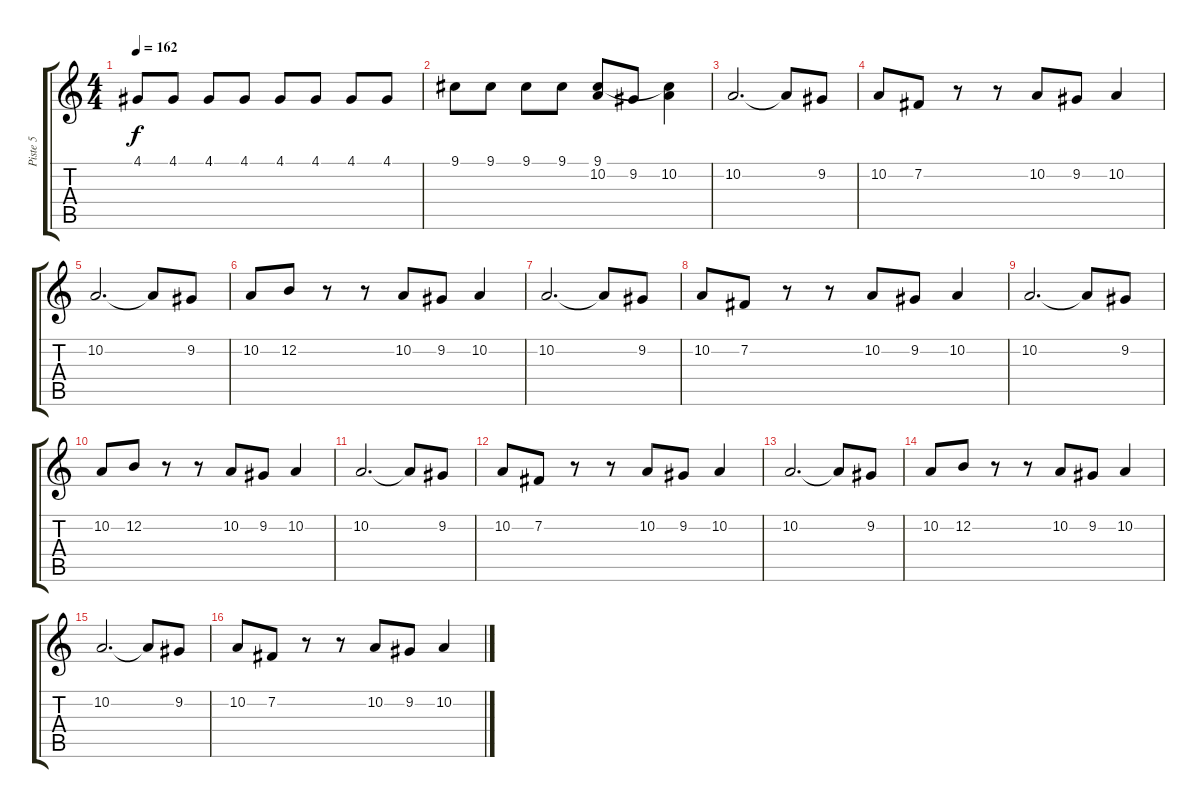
\track ("Piste 5" "Piste 5") {instrument bassoon}
\staff {score tabs}
\tuning (E4 B3 G3 D3 A2 E2) {hide}
\ts (4 4)
\tempo 162
\clef g2
\ks c
4.1.8{dy f} 4.1.8 4.1.8 4.1.8 4.1.8 4.1.8 4.1.8 4.1.8 |
9.1.8 9.1.8 9.1.8 9.1.8 (9.1 10.2).8 9.2.8 (9.1{t} 10.2).4 |
10.2.2{d} 10.2{t}.8 9.2.8 |
10.2.8 7.2.8 r.8 r.8 10.2.8 9.2.8 10.2.4 |
10.2.2{d} 10.2{t}.8 9.2.8 |
10.2.8 12.2.8 r.8 r.8 10.2.8 9.2.8 10.2.4 |
10.2.2{d} 10.2{t}.8 9.2.8 |
10.2.8 7.2.8 r.8 r.8 10.2.8 9.2.8 10.2.4 |
10.2.2{d} 10.2{t}.8 9.2.8 |
10.2.8 12.2.8 r.8 r.8 10.2.8 9.2.8 10.2.4 |
10.2.2{d} 10.2{t}.8 9.2.8 |
10.2.8 7.2.8 r.8 r.8 10.2.8 9.2.8 10.2.4 |
10.2.2{d} 10.2{t}.8 9.2.8 |
10.2.8 12.2.8 r.8 r.8 10.2.8 9.2.8 10.2.4 |
10.2.2{d} 10.2{t}.8 9.2.8 |
10.2.8 7.2.8 r.8 r.8 10.2.8 9.2.8 10.2.4
